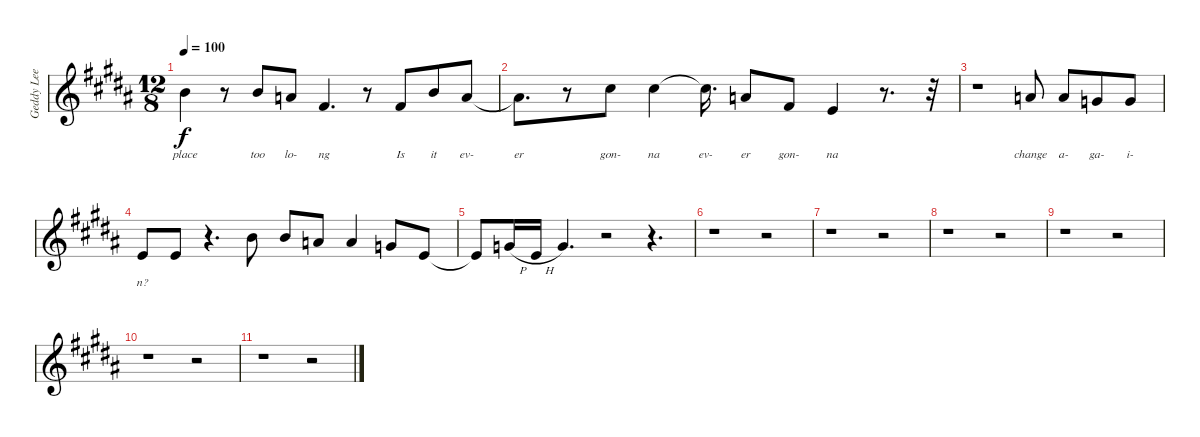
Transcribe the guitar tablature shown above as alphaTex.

\track ("Geddy Lee Vocals" "Geddy Lee ") {instrument reedorgan}
\staff {score}
\tuning (E4 B3 G3 D3 A2 E2) {hide}
\ts (12 8)
\tempo 100
\clef g2
\ks b
12.2.4{lyrics (0 "place") lyrics (1 "") lyrics (2 "") lyrics (3 "") lyrics (4 "") dy f} r.8 12.2.8{lyrics (0 "too") lyrics (1 "") lyrics (2 "") lyrics (3 "") lyrics (4 "")} 10.2.8{lyrics (0 "lo-") lyrics (1 "") lyrics (2 "") lyrics (3 "") lyrics (4 "")} 11.3.4{d lyrics (0 "ng") lyrics (1 "") lyrics (2 "") lyrics (3 "") lyrics (4 "")} r.8 11.3.8{lyrics (0 "Is") lyrics (1 "") lyrics (2 "") lyrics (3 "") lyrics (4 "")} 12.2.8{lyrics (0 "it") lyrics (1 "") lyrics (2 "") lyrics (3 "") lyrics (4 "")} 10.2.8{lyrics (0 "ev-") lyrics (1 "") lyrics (2 "") lyrics (3 "") lyrics (4 "")} |
10.2{t}.8{d lyrics (0 "er") lyrics (1 "") lyrics (2 "") lyrics (3 "") lyrics (4 "")} r.8 9.1.8{lyrics (0 "gon-") lyrics (1 "") lyrics (2 "") lyrics (3 "") lyrics (4 "")} 9.1.4{lyrics (0 "na") lyrics (1 "") lyrics (2 "") lyrics (3 "") lyrics (4 "")} 9.1{t}.16{d lyrics (0 "ev-") lyrics (1 "") lyrics (2 "") lyrics (3 "") lyrics (4 "")} 10.2.8{lyrics (0 "er") lyrics (1 "") lyrics (2 "") lyrics (3 "") lyrics (4 "")} 11.3.8{lyrics (0 "gon-") lyrics (1 "") lyrics (2 "") lyrics (3 "") lyrics (4 "")} 9.3.4{lyrics (0 "na") lyrics (1 "") lyrics (2 "") lyrics (3 "") lyrics (4 "")} r.8{d} r.32 |
r.1 10.2.8{lyrics (0 "change") lyrics (1 "") lyrics (2 "") lyrics (3 "") lyrics (4 "")} 10.2.8{lyrics (0 "a-") lyrics (1 "") lyrics (2 "") lyrics (3 "") lyrics (4 "")} 12.3.8{lyrics (0 "ga-") lyrics (1 "") lyrics (2 "") lyrics (3 "") lyrics (4 "")} 12.3.8{lyrics (0 "i-") lyrics (1 "") lyrics (2 "") lyrics (3 "") lyrics (4 "")} |
9.3.8{lyrics (0 "n?") lyrics (1 "") lyrics (2 "") lyrics (3 "") lyrics (4 "")} 9.3.8 r.4{d} 12.2.8 12.2.8 10.2.8 10.2.4 12.3.8 9.3.8 |
9.3{t}.8 12.3{h}.16 9.3{h}.16 12.3.4{d} r.2 r.4{d} |
r.1 r.2 |
r.1 r.2 |
r.1 r.2 |
r.1 r.2 |
r.1 r.2 |
r.1 r.2
